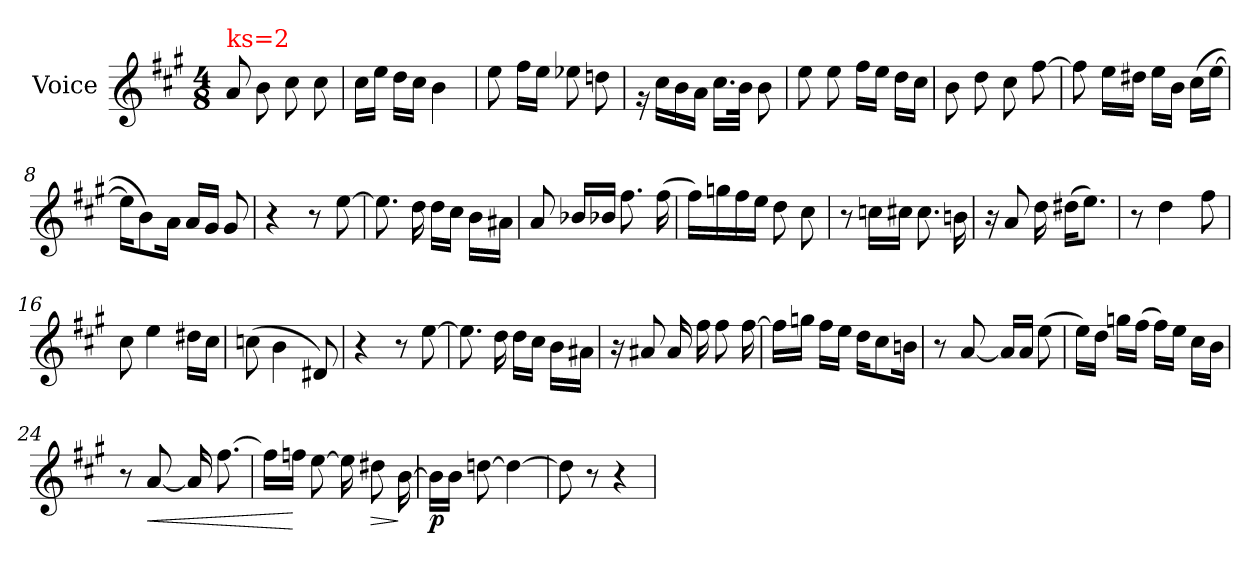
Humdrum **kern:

**kern	**dynam
*part1	*part1
*staff1	*staff1
*I"Voice	*
*I'V	*
*clefG2	*
*k[f#c#g#]	*
*M4/8	*
=1	=1
!LO:TX:a:color=#FF0000:t=ks=2	!
8a/	.
8b\	.
8cc#\	.
8cc#\	.
=2	=2
16cc#\LL	.
16ee\JJ	.
16dd\LL	.
16cc#\JJ	.
4b\	.
=3	=3
8ee\	.
16ff#\LL	.
16ee\JJ	.
8ee-Xi\	.
8ddn\	.
=4	=4
16rg	.
16cc#\LL	.
16b\	.
16a\JJ	.
16.cc#\LL	.
32b\JJk	.
8b\	.
=5	=5
8ee\	.
8ee\	.
16ff#\LL	.
16ee\JJ	.
16dd\LL	.
16cc#\JJ	.
!!LO:LB:g=z
=6	=6
8b\	.
8dd\	.
8cc#\	.
[8ff#\	.
=7	=7
8ff#\]	.
16ee\LL	.
16dd#X\JJ	.
16ee\LL	.
16b\JJ	.
(>16cc#\LL	.
[16ee\JJ	.
=8	=8
16ee\KL]	.
8b\)	.
16a\Jk	.
16a/LL	.
16g#/JJ	.
8g#/	.
=9	=9
4r	.
8r	.
[8ee\	.
=10	=10
8.ee\]	.
16dd\	.
16dd\LL	.
16cc#\JJ	.
16b\LL	.
16a#Xi\JJ	.
=11	=11
8a/	.
16b-Xi/LL	.
16b-Xi/JJ	.
8.ff#\	.
(>16ff#\	.
!!LO:LB:g=z
=12	=12
16ff#\LL)	.
16ggn\	.
16ff#\	.
16ee\JJ	.
8dd\	.
8cc#\	.
=13	=13
8r	.
16ccni\LL	.
16cc#i\JJ	.
8.cc#\	.
16bn\	.
=14	=14
16r	.
8a/	.
16dd\	.
(>16dd#X\KL	.
8.ee\J)	.
=15	=15
8r	.
4dd\	.
8ff#\	.
=16	=16
8cc#\	.
4ee\	.
16dd#X\LL	.
16cc#\JJ	.
=17	=17
(>8ccn\	.
4b\	.
8d#X/)	.
!!LO:LB:g=z
=18	=18
4r	.
8r	.
[8ee\	.
=19	=19
8.ee\]	.
16dd\	.
16dd\LL	.
16cc#\JJ	.
16b\LL	.
16a#Xi\JJ	.
=20	=20
16r	.
8a#X/	.
16a#/	.
16ff#\	.
8ff#\	.
[16ff#\	.
=21	=21
16ff#\LL]	.
16ggn\JJ	.
16ff#\LL	.
16ee\JJ	.
16dd\KL	.
8cc#\	.
16bn\Jk	.
=22	=22
8r	.
[8a/	.
16a/LL]	.
16a/JJ	.
(>8ee\	.
!!LO:LB:g=z
=23	=23
16ee\LL)	.
16dd\JJ	.
16ggn\LL	.
(>16ff#\JJ	.
16ff#\LL)	.
16ee\JJ	.
16cc#\LL	.
16b\JJ	.
=24	=24
8r	.
!	!LO:HP:b
[8a/	<
16a/]	.
[8.ff#\	.
=25	=25
16ff#\LL]	.
16ffn\JJ	[
[8ee\	.
16ee\]	.
!	!LO:HP:b
8dd#X\	>
[16b\	]
=26	=26
!	!LO:DY:b
16b\LL]	p
16b\JJ	.
[8ddn\	.
4dd\_	.
=27	=27
8dd\]	.
8r	.
4r	.
=	=
*-	*-
